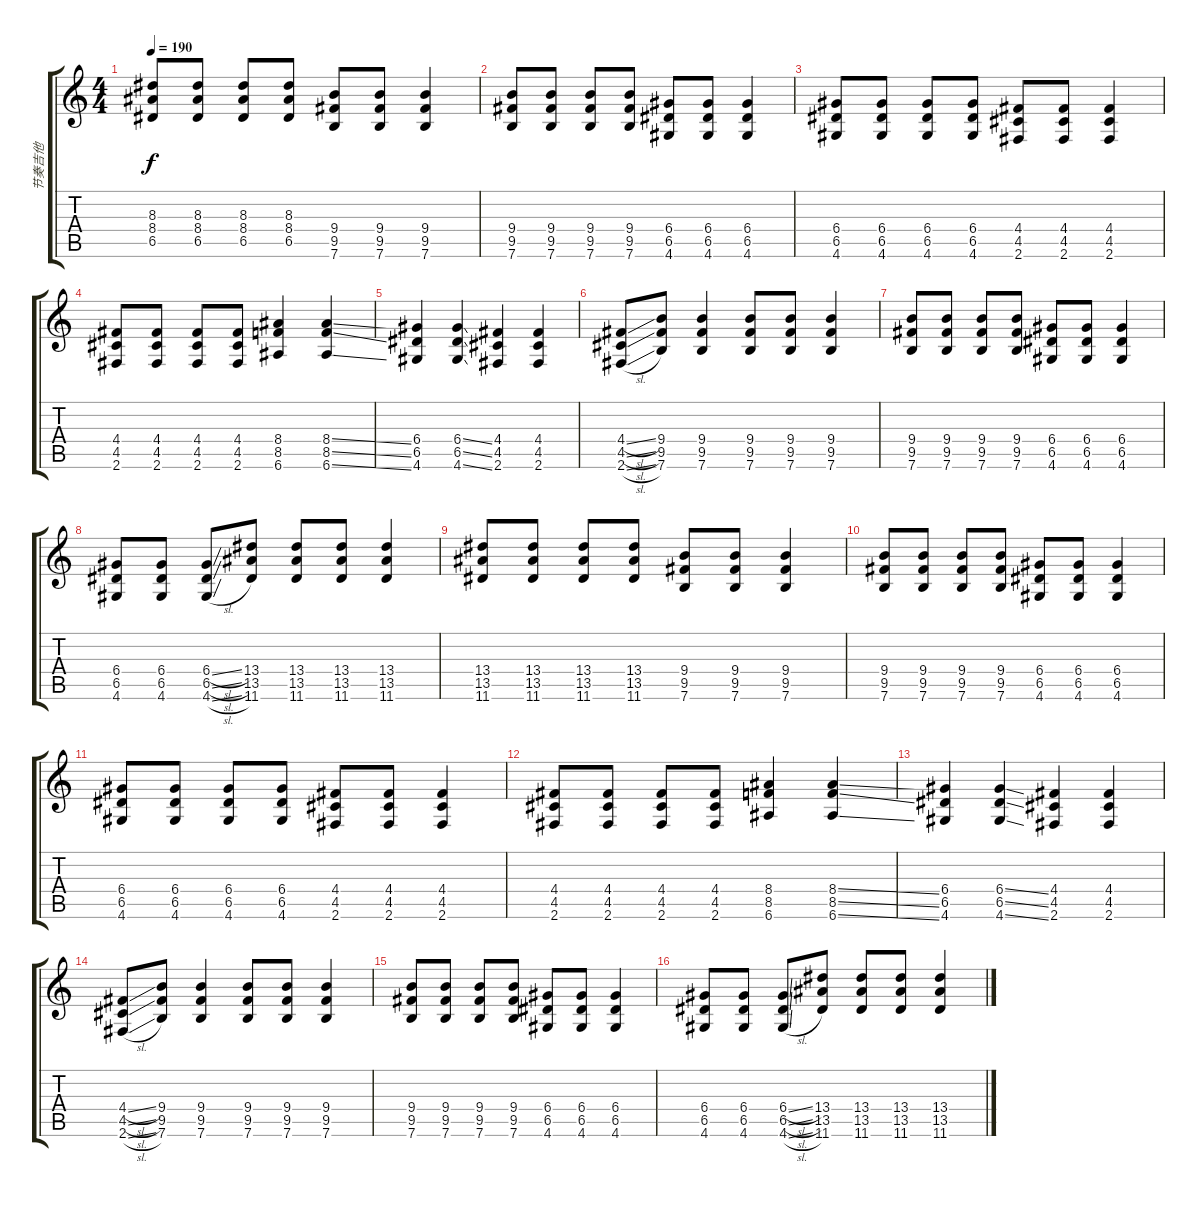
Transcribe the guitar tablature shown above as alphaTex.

\track ("节奏吉他" "节奏吉他") {instrument distortionguitar}
\staff {score tabs}
\tuning (E4 B3 G3 D3 A2 E2) {hide}
\ts (4 4)
\tempo 190
\clef g2
\ks c
(8.3 8.4 6.5).8{dy f} (8.3 8.4 6.5).8 (8.3 8.4 6.5).8 (8.3 8.4 6.5).8 (9.4 9.5 7.6).8 (9.4 9.5 7.6).8 (9.4 9.5 7.6).4 |
(9.4 9.5 7.6).8 (9.4 9.5 7.6).8 (9.4 9.5 7.6).8 (9.4 9.5 7.6).8 (6.4 6.5 4.6).8 (6.4 6.5 4.6).8 (6.4 6.5 4.6).4 |
(6.4 6.5 4.6).8 (6.4 6.5 4.6).8 (6.4 6.5 4.6).8 (6.4 6.5 4.6).8 (4.4 4.5 2.6).8 (4.4 4.5 2.6).8 (4.4 4.5 2.6).4 |
(4.4 4.5 2.6).8 (4.4 4.5 2.6).8 (4.4 4.5 2.6).8 (4.4 4.5 2.6).8 (8.4 8.5 6.6).4 (8.4{ss} 8.5{ss} 6.6{ss}).4 |
(6.4 6.5 4.6).4 (6.4{ss} 6.5{ss} 4.6{ss}).4 (4.4 4.5 2.6).4 (4.4 4.5 2.6).4 |
(4.4{sl} 4.5{sl} 2.6{sl}).8 (9.4 9.5 7.6).8 (9.4 9.5 7.6).4 (9.4 9.5 7.6).8 (9.4 9.5 7.6).8 (9.4 9.5 7.6).4 |
(9.4 9.5 7.6).8 (9.4 9.5 7.6).8 (9.4 9.5 7.6).8 (9.4 9.5 7.6).8 (6.4 6.5 4.6).8 (6.4 6.5 4.6).8 (6.4 6.5 4.6).4 |
(6.4 6.5 4.6).8 (6.4 6.5 4.6).8 (6.4{sl} 6.5{sl} 4.6{sl}).8 (13.4 13.5 11.6).8 (13.4 13.5 11.6).8 (13.4 13.5 11.6).8 (13.4 13.5 11.6).4 |
(13.4 13.5 11.6).8 (13.4 13.5 11.6).8 (13.4 13.5 11.6).8 (13.4 13.5 11.6).8 (9.4 9.5 7.6).8 (9.4 9.5 7.6).8 (9.4 9.5 7.6).4 |
(9.4 9.5 7.6).8 (9.4 9.5 7.6).8 (9.4 9.5 7.6).8 (9.4 9.5 7.6).8 (6.4 6.5 4.6).8 (6.4 6.5 4.6).8 (6.4 6.5 4.6).4 |
(6.4 6.5 4.6).8 (6.4 6.5 4.6).8 (6.4 6.5 4.6).8 (6.4 6.5 4.6).8 (4.4 4.5 2.6).8 (4.4 4.5 2.6).8 (4.4 4.5 2.6).4 |
(4.4 4.5 2.6).8 (4.4 4.5 2.6).8 (4.4 4.5 2.6).8 (4.4 4.5 2.6).8 (8.4 8.5 6.6).4 (8.4{ss} 8.5{ss} 6.6{ss}).4 |
(6.4 6.5 4.6).4 (6.4{ss} 6.5{ss} 4.6{ss}).4 (4.4 4.5 2.6).4 (4.4 4.5 2.6).4 |
(4.4{sl} 4.5{sl} 2.6{sl}).8 (9.4 9.5 7.6).8 (9.4 9.5 7.6).4 (9.4 9.5 7.6).8 (9.4 9.5 7.6).8 (9.4 9.5 7.6).4 |
(9.4 9.5 7.6).8 (9.4 9.5 7.6).8 (9.4 9.5 7.6).8 (9.4 9.5 7.6).8 (6.4 6.5 4.6).8 (6.4 6.5 4.6).8 (6.4 6.5 4.6).4 |
(6.4 6.5 4.6).8 (6.4 6.5 4.6).8 (6.4{sl} 6.5{sl} 4.6{sl}).8 (13.4 13.5 11.6).8 (13.4 13.5 11.6).8 (13.4 13.5 11.6).8 (13.4 13.5 11.6).4
